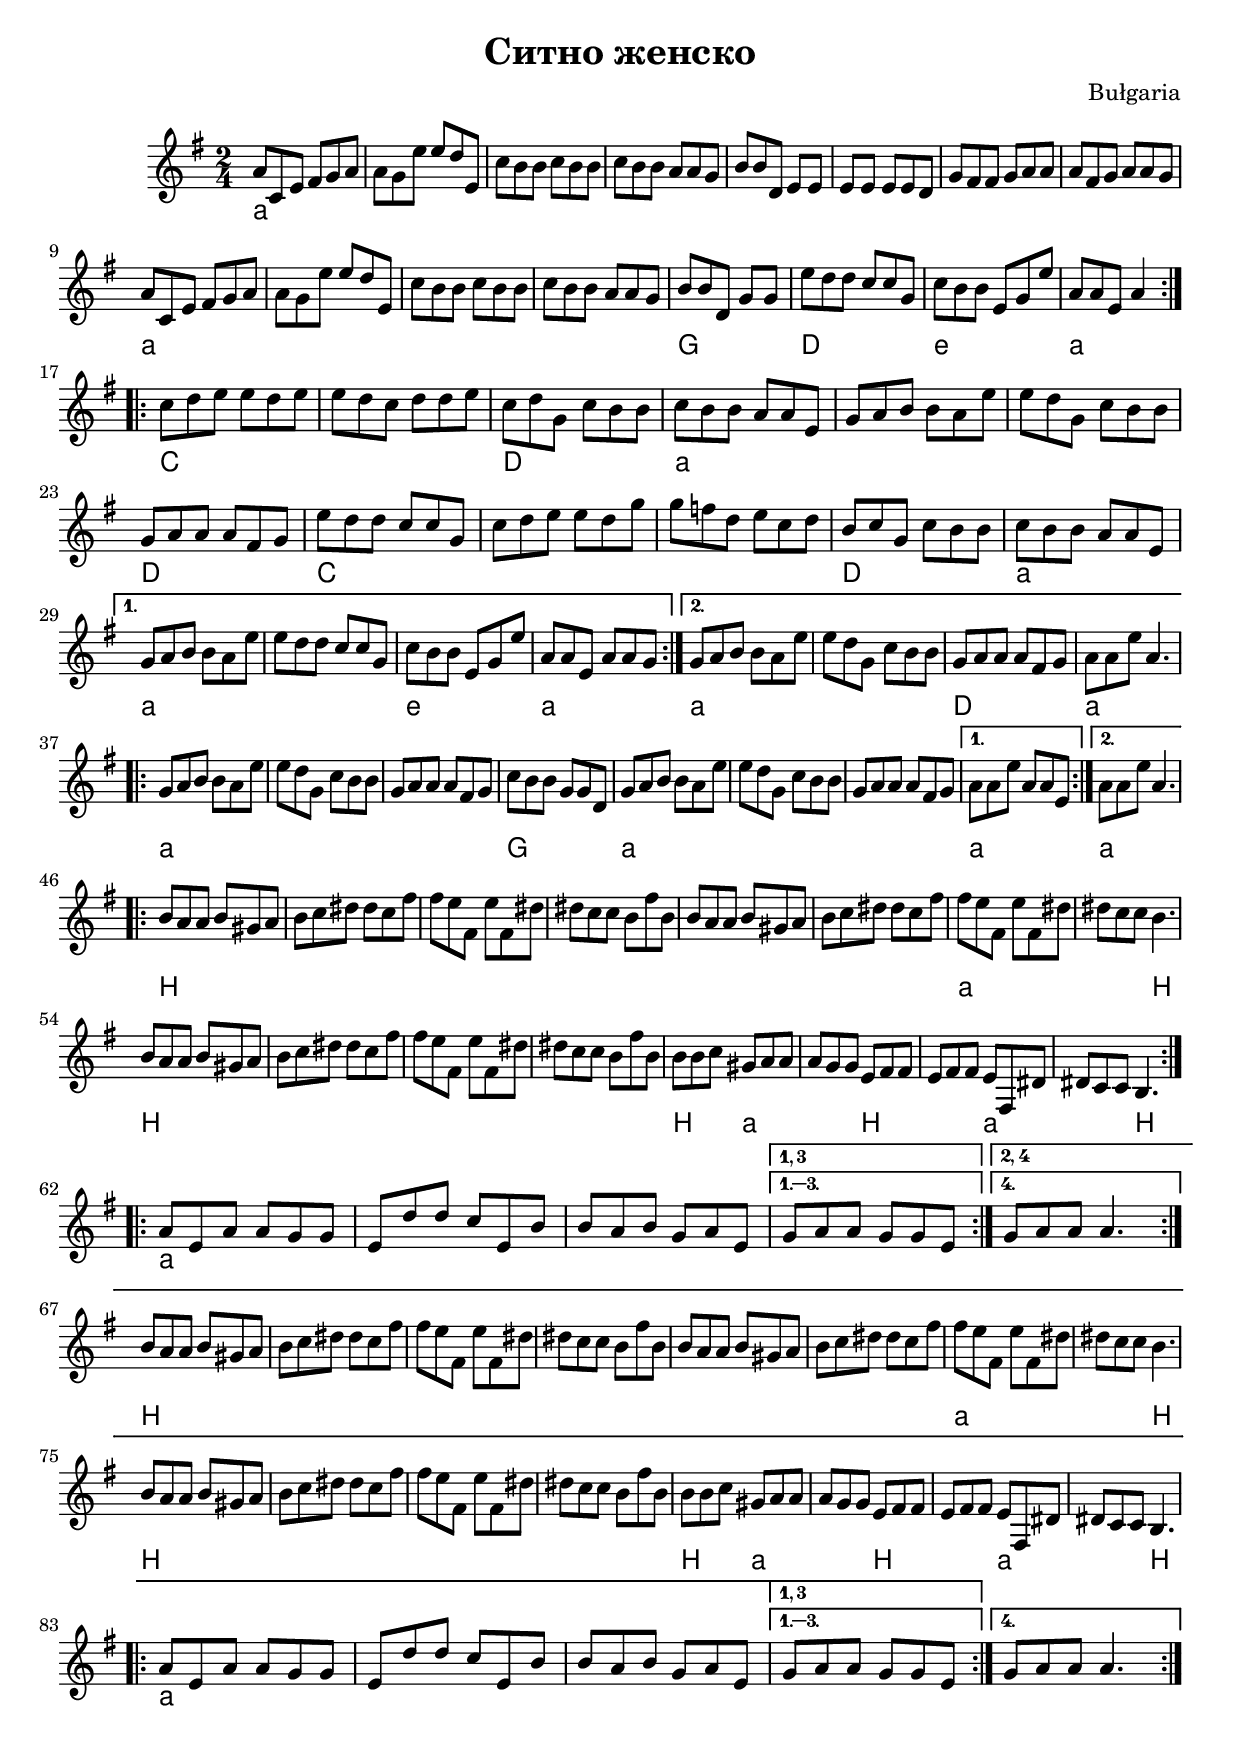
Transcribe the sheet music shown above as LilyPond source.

\version "2.16.2"
\include "deutsch.ly"

A = \relative c'' {
  \repeat volta 2 {
    \times 2/3 {
      h8 d, fis  gis a h | \noBreak
      h8 a fis'  fis e fis, | \noBreak
      d'8 cis cis  d cis cis | \noBreak
      d8 cis cis   h h a | \noBreak
    }

    \times 2/3 { cis8 cis e, }  fis8 fis | \noBreak
    fis8 fis \times 2/3 { fis fis e } | \noBreak
    \times 2/3 {
      a8 gis gis   a h h | \noBreak
      h8 gis a  h h a | \break
    }

    \times 2/3 {
      h8 d, fis  gis a h | \noBreak
      h8 a fis'  fis e fis, | \noBreak
      d'8 cis cis  d cis cis | \noBreak
      d8 cis cis   h h a | \noBreak
    }

    \times 2/3 { cis8 cis e, } a8 a | \noBreak
    \times 2/3 {
      fis'8 e e   d d a | \noBreak
      d8 cis cis fis, a fis' | \noBreak
      h,8 h fis
    } h4 |
  }
}

AChords = \chordmode {
  h2:m |
  s2 |
  s2 |
  s2 |

  s2 |
  s2 |
  s2 |
  s2 |

  h2:m |
  s2 |
  s2 |
  s2 |

  a2 |
  e2 |
  fis2:m |
  h2:m |
}

B = \relative c'' {
  \repeat volta 2 {
    \times 2/3 {
      d8 e fis  fis e fis | \noBreak
      fis8 e d  e e fis | \noBreak
      d8 e a,   d cis cis | \noBreak
      d8 cis cis   h h fis | \noBreak
      a8 h cis  cis h fis' | \noBreak
      fis8 e a,   d cis cis | \break
      a8 h h   h gis a | \noBreak
      fis' e e  d d a | \noBreak
    }

    \times 2/3 {
      d8 e fis   fis e a | \noBreak
      a8 g e   fis d e | \noBreak
      cis8 d a  d cis cis | \noBreak
      d8 cis cis   h h fis | \break
    }
  } \alternative {
    {
      \times 2/3 {
        a8 h cis   cis h fis' | \noBreak
        fis8 e e  d d a | \noBreak
        d8 cis cis   fis, a fis' | \noBreak
        h, h fis   h h a | \noBreak
      }
    } {
      \times 2/3 {
        a8 h cis  cis h fis' | \noBreak
        fis8 e a,   d cis cis | \noBreak
        a8 h h   h gis a | \noBreak
        h h fis' h,4. |
      }
    }
  }
}

BChords = \chordmode {
  d2 |
  s2 |
  e2 |
  h2:m |
  s2 |
  s2 |
  e2 |
  d2 |

  s2 |
  s2 |
  e2 |
  h2:m |

  h2:m |
  s2 |
  fis2:m |
  h2:m |

  h2:m |
  s2 |
  e2 |
  h2:m |
}

C = \relative c'' {
  \repeat volta 2 {
    \relative c'' {
      \times 2/3 {
        a8 h cis   cis h fis' |
        fis8 e a,  d cis cis |
        a8 h h   h gis a |
      }

      \times 2/3 { d8 cis cis   a a e }

      \times 2/3 {
        a8 h cis   cis h fis' |
        fis8 e a,  d cis cis |
        a8 h h   h gis a |
      }
    }
  } \alternative { {
      \times 2/3 { h8 h fis'  h, h fis } |
    } {
      \times 2/3 { h8 h fis'  h,4. } |
    }
  }
}

CChords = \chordmode {
  h2:m |
  s2 |
  s2 |

  a2 |

  h4:m s8 s8 |
  s2 |
  s2 |

  h2:m |
  h2:m |
}


D = \relative c'' {
  \times 2/3 {
    cis8 h h   cis ais h | \noBreak
    cis8 d eis  eis d gis | \noBreak
    gis8 fis gis,   fis' gis, eis' | \noBreak
    eis8 d d   cis gis' cis, | \noBreak
  }

  \times 2/3 {
    cis8 h h   cis ais h | \noBreak
    cis8 d eis  eis d gis | \noBreak
    gis8 fis gis,   fis' gis, eis' | \noBreak
    eis8 d d   cis4. | \break
  }

  \times 2/3 {
    cis8 h h   cis ais h | \noBreak
    cis8 d eis  eis d gis | \noBreak
    gis8 fis gis,   fis' gis, eis' | \noBreak
    eis8 d d   cis gis' cis, | \noBreak
  }

  \times 2/3 {
   cis8 cis d   ais h h | \noBreak
   h8 a a   fis gis gis | \noBreak
   fis8 gis gis   fis gis, eis' | \noBreak
   eis8 d d cis4. |
  }
}

DChords = \chordmode {
  cis2 |
  s2 |
  s2 |
  s2 |

  s2 |
  s2 |
  h2:m |
  s4 cis4 |

  cis2 |
  s2 |
  s2 |
  s2 |

  cis4 h4:m |
  s4 cis4 |
  s4 h4:m |
  s4 cis4 |
}

sitnoZenskoMelodyIVd = \relative c'' {
  \times 2/3 {
    h8 cis d   eis fis gis |
    gis8 fis gis   gis fis gis, |
    eis'8 eis d   fis gis, eis' |
    eis8 d d   cis gis' cis, |
  }
}

E = \relative c'' {
  \repeat volta 4 {
    \times 2/3 {
      h8 fis h   h a a |
      fis8 e' e   d fis, cis' |
      cis8 h cis  a h fis |
    }
  }
  \alternative {
    {
      \set Score.repeatCommands = #'((volta "1, 3"))
      \times 2/3 { a8 h h   a a fis | }
    } {
      \set Score.repeatCommands = #'((volta "2, 4") end-repeat)
      \times 2/3 { a8 h h   h4. | }
      \set Score.repeatCommands = #'(end-repeat)
    }
  }
}
EChords = \chordmode {
  h2:m |
  s2 |
  s2 |

  s2 |
  s2 |
}

tupletSettings = {
  \set tupletSpannerDuration = #(ly:make-moment 1 4)
  \override TupletNumber #'transparent = ##t
}

sitnoZenskoMelody = {
  \clef treble
  \time 2/4
  \key fis \minor

  \set tupletSpannerDuration = #(ly:make-moment 1 4)
  \override TupletNumber #'transparent = ##t
  %\override TupletBracket #'bracket-visibility = ##f

  \A
  \break
  \B
  \break
  \C
  \break
  \repeat volta 2 { \D }
  \break
  \E
  \break

  \D
  \break
  \E
}

sitnoZenskoHarmonies = {
  \germanChords
  \set chordNameLowercaseMinor = ##t
  %\set chordChanges = ##t

  \AChords
  \BChords
  \CChords
  \DChords
  \EChords

  \DChords
  \EChords
}

\header {
  title = "Ситно женско"
  composer = "Bułgaria"
}
\score {
  <<
    \new Staff \transpose h a \sitnoZenskoMelody
    \new ChordNames \transpose h a \sitnoZenskoHarmonies
  >>
}
